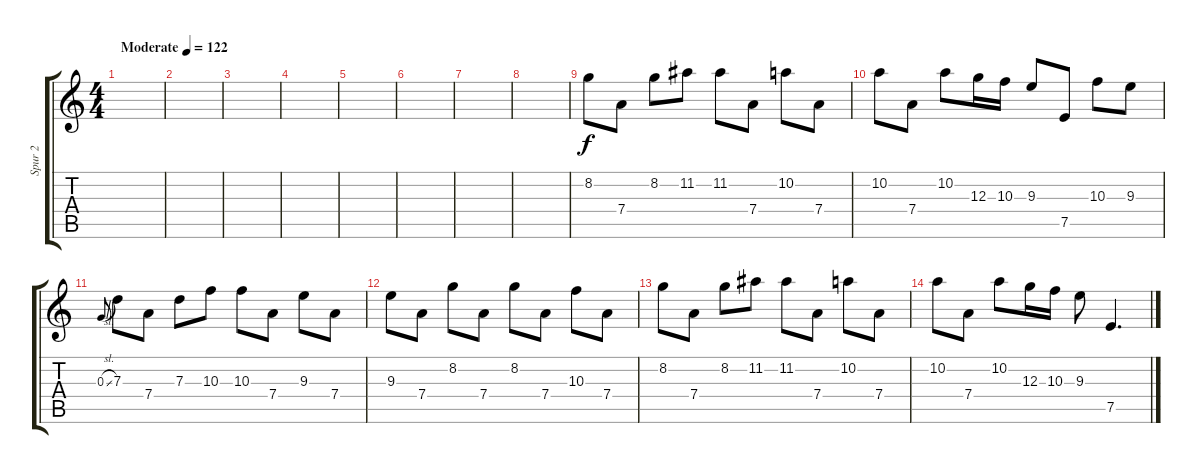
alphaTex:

\track ("Spur 2" "Spur 2") {instrument distortionguitar}
\staff {score tabs}
\tuning (E4 B3 G3 D3 A2 D2) {hide}
\ts (4 4)
\tempo (122 "Moderate")
\clef g2
\ks c
|
|
|
|
|
|
|
|
8.2.8 7.4.8 8.2.8 11.2.8 11.2.8 7.4.8 10.2.8 7.4.8 |
10.2.8 7.4.8 10.2.8 12.3.16 10.3.16 9.3.8 7.5.8 10.3.8 9.3.8 |
0.3{sl}.8{gr onbeat} 7.3.8 7.4.8 7.3.8 10.3.8 10.3.8 7.4.8 9.3.8 7.4.8 |
9.3.8 7.4.8 8.2.8 7.4.8 8.2.8 7.4.8 10.3.8 7.4.8 |
8.2.8 7.4.8 8.2.8 11.2.8 11.2.8 7.4.8 10.2.8 7.4.8 |
10.2.8 7.4.8 10.2.8 12.3.16 10.3.16 9.3.8 7.5.4{d}
